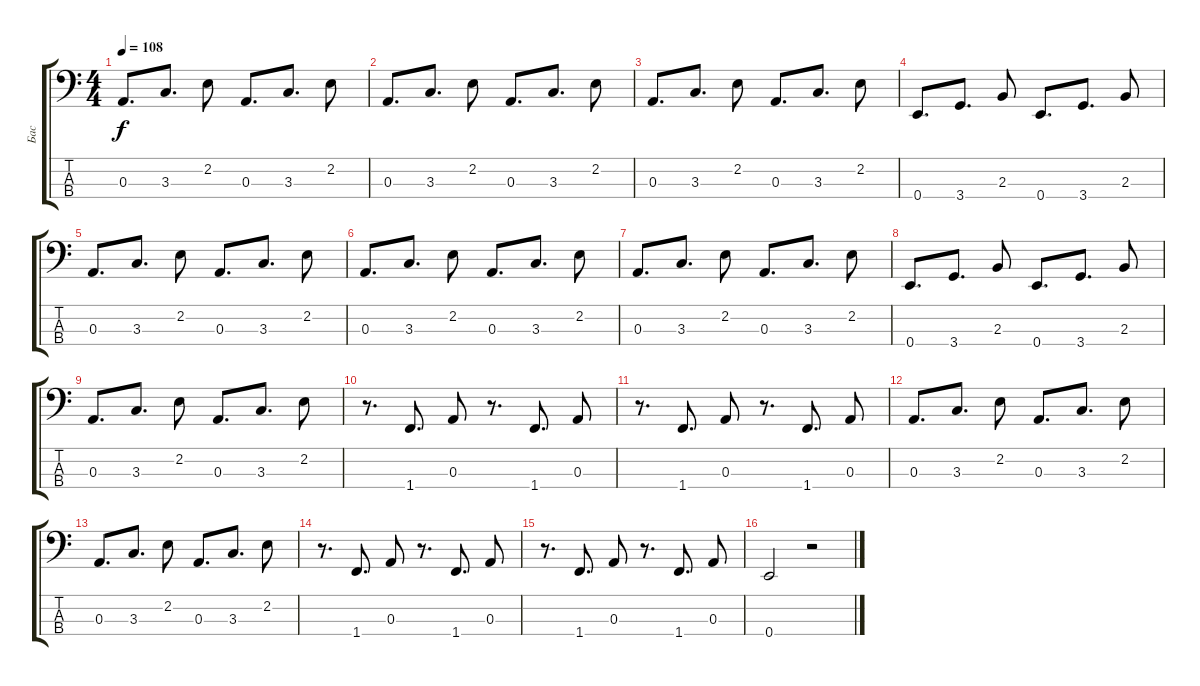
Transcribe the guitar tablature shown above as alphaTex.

\track ("Бас" "Бас") {instrument electricbassfinger}
\staff {score tabs}
\tuning (G2 D2 A1 E1) {hide}
\ts (4 4)
\tempo 108
\clef f4
\ks c
0.3.8{d dy f} 3.3.8{d} 2.2.8 0.3.8{d} 3.3.8{d} 2.2.8 |
0.3.8{d} 3.3.8{d} 2.2.8 0.3.8{d} 3.3.8{d} 2.2.8 |
0.3.8{d} 3.3.8{d} 2.2.8 0.3.8{d} 3.3.8{d} 2.2.8 |
0.4.8{d} 3.4.8{d} 2.3.8 0.4.8{d} 3.4.8{d} 2.3.8 |
0.3.8{d} 3.3.8{d} 2.2.8 0.3.8{d} 3.3.8{d} 2.2.8 |
0.3.8{d} 3.3.8{d} 2.2.8 0.3.8{d} 3.3.8{d} 2.2.8 |
0.3.8{d} 3.3.8{d} 2.2.8 0.3.8{d} 3.3.8{d} 2.2.8 |
0.4.8{d} 3.4.8{d} 2.3.8 0.4.8{d} 3.4.8{d} 2.3.8 |
0.3.8{d} 3.3.8{d} 2.2.8 0.3.8{d} 3.3.8{d} 2.2.8 |
r.8{d} 1.4.8{d} 0.3.8 r.8{d} 1.4.8{d} 0.3.8 |
r.8{d} 1.4.8{d} 0.3.8 r.8{d} 1.4.8{d} 0.3.8 |
0.3.8{d} 3.3.8{d} 2.2.8 0.3.8{d} 3.3.8{d} 2.2.8 |
0.3.8{d} 3.3.8{d} 2.2.8 0.3.8{d} 3.3.8{d} 2.2.8 |
r.8{d} 1.4.8{d} 0.3.8 r.8{d} 1.4.8{d} 0.3.8 |
r.8{d} 1.4.8{d} 0.3.8 r.8{d} 1.4.8{d} 0.3.8 |
0.4.2 r.2
